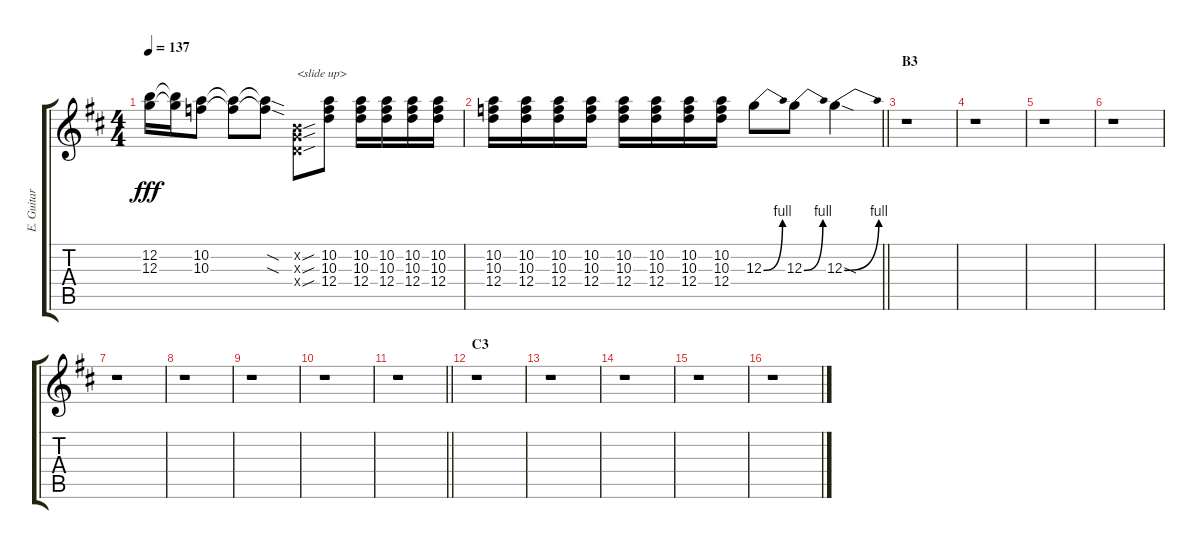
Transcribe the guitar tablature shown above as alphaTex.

\track ("E. Guitar I" "E. Guitar ") {instrument overdrivenguitar}
\staff {score tabs}
\tuning (E4 B3 G3 D3 A2 E2) {hide}
\ts (4 4)
\tempo 137
\clef g2
\ks d
(12.2{t} 12.3{t}).16{dy fff} (12.2{t} 12.3{t}).16 (10.2 10.3).8 (10.2{t} 10.3{t}).8 (10.2{sod t} 10.3{sod t}).8 (0.2{sou x} 0.3{sou x} 0.4{sou x}).8{txt "<slide up>"} (10.2 10.3 12.4).8 (10.2 10.3 12.4).16 (10.2 10.3 12.4).16 (10.2 10.3 12.4).16 (10.2 10.3 12.4).16 |
\barLineRight lightlight
(10.2 10.3 12.4).16 (10.2 10.3 12.4).16 (10.2 10.3 12.4).16 (10.2 10.3 12.4).16 (10.2 10.3 12.4).16 (10.2 10.3 12.4).16 (10.2 10.3 12.4).16 (10.2 10.3 12.4).16 12.3{be (bend 0 0 60 4)}.8 12.3{be (bend 0 0 60 4)}.8 12.3{be (bend 0 0 60 4) sod}.4 |
\section ("" "B3")
r.1 |
r.1 |
r.1 |
r.1 |
r.1 |
r.1 |
r.1 |
r.1 |
\barLineRight lightlight
r.1 |
\section ("" "C3")
r.1 |
r.1 |
r.1 |
r.1 |
r.1
